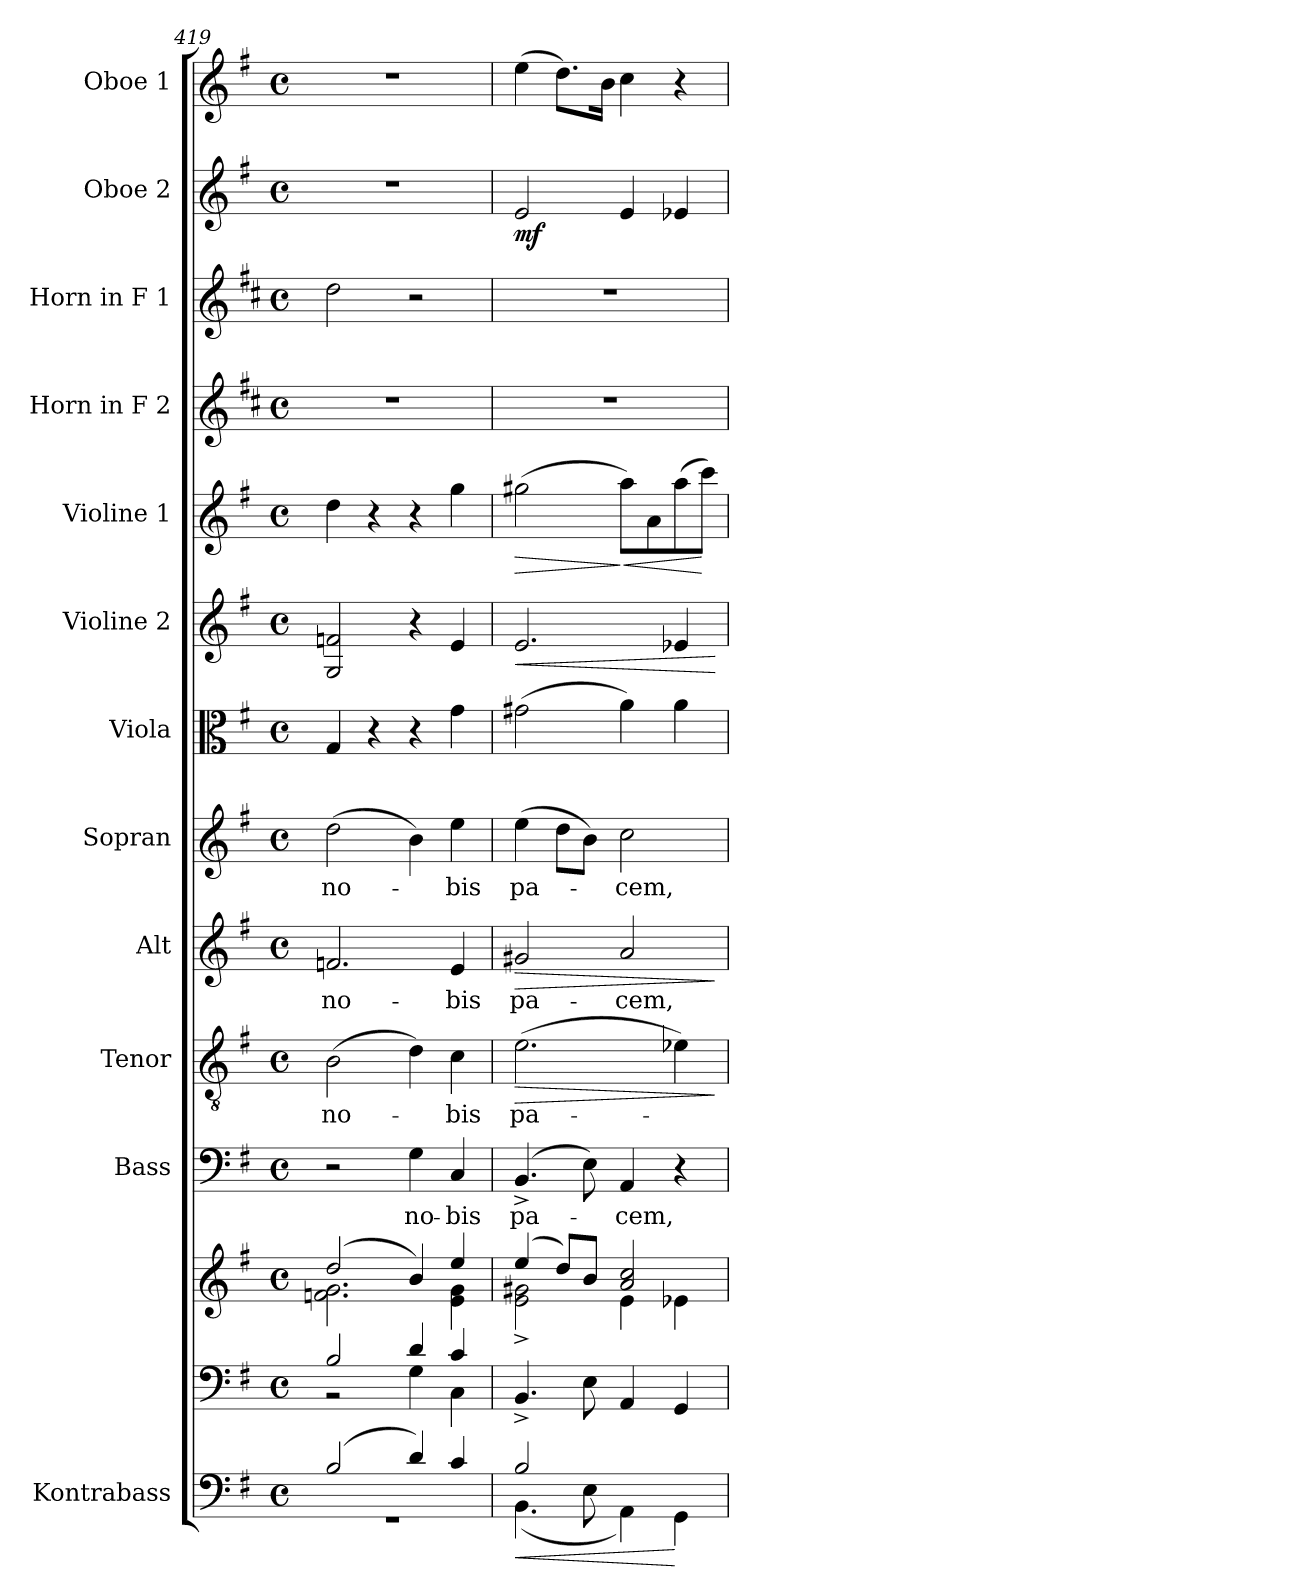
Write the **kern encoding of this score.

**kern	**dynam	**kern	**kern	**kern	**text	**kern	**text	**dynam	**kern	**text	**dynam	**kern	**text	**kern	**kern	**dynam	**kern	**dynam	**kern	**kern	**kern	**dynam	**kern
*part13	*part13	*part12	*part12	*part11	*part11	*part10	*part10	*part10	*part9	*part9	*part9	*part8	*part8	*part7	*part6	*part6	*part5	*part5	*part4	*part3	*part2	*part2	*part1
*staff14	*staff14	*staff13	*staff12	*staff11	*staff11	*staff10	*staff10	*staff10	*staff9	*staff9	*staff9	*staff8	*staff8	*staff7	*staff6	*staff6	*staff5	*staff5	*staff4	*staff3	*staff2	*staff2	*staff1
*I"Kontrabass	*	*	*	*I"Bass	*	*I"Tenor	*	*	*I"Alt	*	*	*I"Sopran	*	*I"Viola	*I"Violine 2	*	*I"Violine 1	*	*I"Horn in F 2	*I"Horn in F 1	*I"Oboe 2	*	*I"Oboe 1
*I'Kb.	*	*	*	*I'B.	*	*I'T.	*	*	*I'A.	*	*	*I'S.	*	*I'Vla.	*I'Vl. 2	*	*I'Vl. 1	*	*	*	*I'Ob. 2	*	*I'Ob. 1
*clefF4	*	*clefF4	*clefG2	*clefF4	*	*clefGv2	*	*	*clefG2	*	*	*clefG2	*	*clefC3	*clefG2	*	*clefG2	*	*clefG2	*clefG2	*clefG2	*	*clefG2
*ITrd7c12	*	*	*	*	*	*	*	*	*	*	*	*	*	*	*	*	*	*	*ITrd4c7	*ITrd4c7	*	*	*
*k[f#]	*	*k[f#]	*k[f#]	*k[f#]	*	*k[f#]	*	*	*k[f#]	*	*	*k[f#]	*	*k[f#]	*k[f#]	*	*k[f#]	*	*k[f#]	*k[f#]	*k[f#]	*	*k[f#]
*G:	*	*G:	*G:	*G:	*	*G:	*	*	*G:	*	*	*G:	*	*G:	*G:	*	*G:	*	*G:	*G:	*G:	*	*G:
*M4/4	*	*M4/4	*M4/4	*M4/4	*	*M4/4	*	*	*M4/4	*	*	*M4/4	*	*M4/4	*M4/4	*	*M4/4	*	*M4/4	*M4/4	*M4/4	*	*M4/4
*met(c)	*	*met(c)	*met(c)	*met(c)	*	*met(c)	*	*	*met(c)	*	*	*met(c)	*	*met(c)	*met(c)	*	*met(c)	*	*met(c)	*met(c)	*met(c)	*	*met(c)
=419	=419	=419	=419	=419	=419	=419	=419	=419	=419	=419	=419	=419	=419	=419	=419	=419	=419	=419	=419	=419	=419	=419	=419
*^	*	*^	*^	*	*	*	*	*	*	*	*	*	*	*	*	*	*	*	*	*	*	*	*
!	!	!	!	!	!	!	!	!	!	!LO:LY:b	!	!	!LO:LY:b	!	!	!LO:LY:b	!	!	!	!	!	!	!	!	!	!
(<2BB/	1rGG	.	2B!/	2r	(<2dd!/	2.fn!\ 2.g!\	2r	.	(>2B\	no-	.	2.fn/	no-	.	(>2dd\	no-	4G/	2G/ 2fn/	.	4dd\	.	1r	2g\	1r	.	1r
.	.	.	.	.	.	.	.	.	.	.	.	.	.	.	.	.	4r	.	.	4r	.	.	.	.	.	.
!	!	!	!	!	!	!	!	!LO:LY:b	!	!	!	!	!	!	!	!	!	!	!	!	!	!	!	!	!	!
4D/)	.	.	4d!/	4G\	4b!/)	.	4G\	no-	4d\)	.	.	.	.	.	4b\)	.	4r	4r	.	4r	.	.	2r	.	.	.
!	!	!	!	!	!	!	!	!LO:LY:b	!	!LO:LY:b	!	!	!LO:LY:b	!	!	!LO:LY:b	!	!	!	!	!	!	!	!	!	!
4C/	.	.	4c!/	4C\	4ee!/	4e!\ 4g!\	4C/	-bis	4c\	-bis	.	4e/	-bis	.	4ee\	-bis	4g\	4e/	.	4gg\	.	.	.	.	.	.
=420	=420	=420	=420	=420	=420	=420	=420	=420	=420	=420	=420	=420	=420	=420	=420	=420	=420	=420	=420	=420	=420	=420	=420	=420	=420	=420
!	!	!LO:HP:b	!	!	!	!	!	!LO:LY:b	!	!LO:LY:b	!LO:HP:b	!	!LO:LY:b	!LO:HP:b	!	!LO:LY:b	!	!	!LO:HP:b	!	!LO:HP:b	!	!	!	!LO:DY:b	!
*	*	*	*v	*v	*	*	*	*	*	*	*	*	*	*	*	*	*	*	*	*	*	*	*	*	*	*
2BB/	(>4.BBB\	<	4.BB^</	(<4ee!/	2e!\^< 2g#X!\^<	(4.BB^>/	pa-	(>2.e\	pa-	>	2g#X/	pa-	>	(>4ee\	pa-	(>2g#X\	2.e/	<	(>2gg#X\	>	1r	1r	2e/	mf	(>4ee\
.	.	.	.	8dd!/L)	.	.	.	.	.	.	.	.	.	8dd\L	.	.	.	.	.	.	.	.	.	.	8.dd\L)
.	8EE\	.	8E\	8b!/J	.	8E\)	.	.	.	.	.	.	.	8b\J)	.	.	.	.	.	.	.	.	.	.	.
.	.	.	.	.	.	.	.	.	.	.	.	.	.	.	.	.	.	.	.	.	.	.	.	.	16b\Jk
!	!	!	!	!	!	!	!LO:LY:b	!	!	!	!	!LO:LY:b	!	!	!LO:LY:b	!	!	!	!	!LO:HP:n=1:b	!	!	!	!	!
2ryy	4AAA\)	.	4AA/	2a!/ 2cc!/	4e!\	4AA/	-cem,	.	.	.	2a/	-cem,	.	2cc\	-cem,	4a\)	.	.	8aa\L)	] <	.	.	4e/	.	4cc\
.	.	.	.	.	.	.	.	.	.	.	.	.	.	.	.	.	.	.	8a\	.	.	.	.	.	.
.	4GGG\	[	4GG/	.	4e-X!\	4r	.	4e-X\)	.	.	.	.	.	.	.	4a\	4e-X/	.	(>8aa\	.	.	.	4e-X/	.	4r
.	.	.	.	.	.	.	.	.	.	.	.	.	.	.	.	.	.	.	8ccc\J)	[	.	.	.	.	.
*v	*v	*	*	*v	*v	*	*	*	*	*	*	*	*	*	*	*	*	*	*	*	*	*	*	*	*
.	.	.	.	.	.	.	.	]	.	.	]	.	.	.	.	[	.	.	.	.	.	.	.
=	=	=	=	=	=	=	=	=	=	=	=	=	=	=	=	=	=	=	=	=	=	=	=
*-	*-	*-	*-	*-	*-	*-	*-	*-	*-	*-	*-	*-	*-	*-	*-	*-	*-	*-	*-	*-	*-	*-	*-
